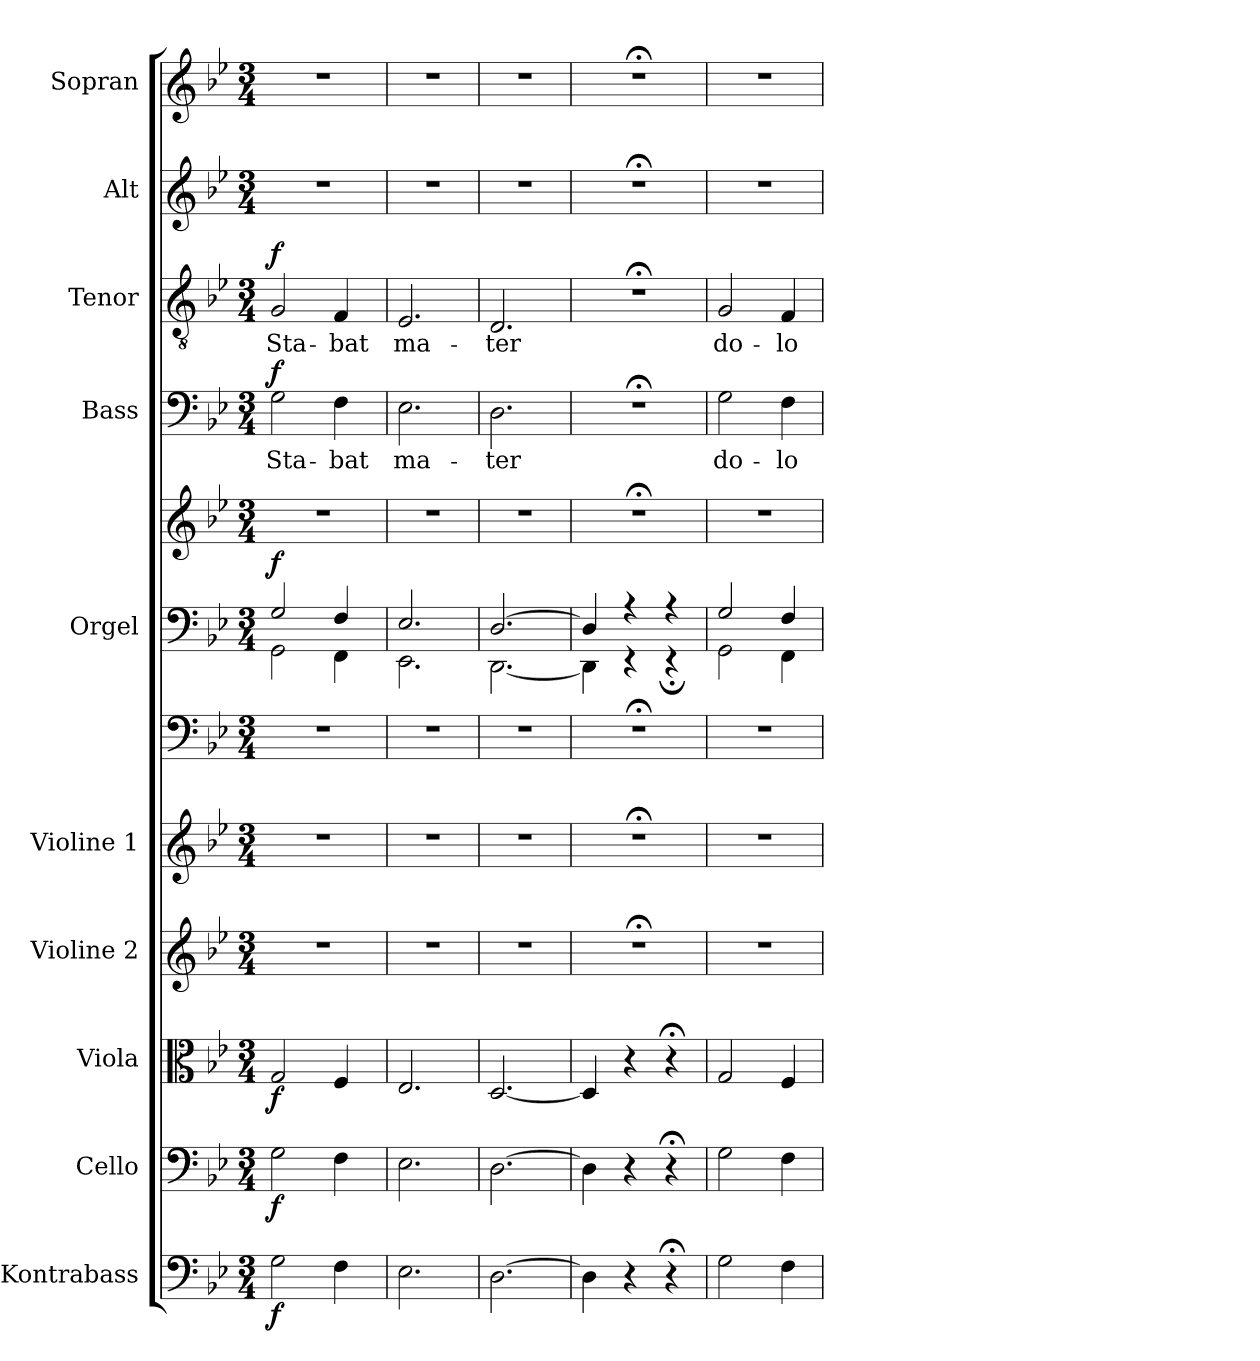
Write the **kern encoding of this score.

**kern	**dynam	**kern	**dynam	**kern	**dynam	**kern	**kern	**kern	**kern	**kern	**dynam	**kern	**text	**dynam	**kern	**text	**dynam	**kern	**kern
*part11	*part11	*part10	*part10	*part9	*part9	*part8	*part7	*part6	*part5	*part5	*part5	*part4	*part4	*part4	*part3	*part3	*part3	*part2	*part1
*staff12	*staff12	*staff11	*staff11	*staff10	*staff10	*staff9	*staff8	*staff7	*staff6	*staff5	*staff5/6	*staff4	*staff4	*staff4	*staff3	*staff3	*staff3	*staff2	*staff1
*I"Kontrabass	*	*I"Cello	*	*I"Viola	*	*I"Violine 2	*I"Violine 1	*	*I"Orgel	*	*	*I"Bass	*	*	*I"Tenor	*	*	*I"Alt	*I"Sopran
*I'Kb.	*	*	*	*I'Vla.	*	*I'Vl. 2	*I'Vl. 1	*	*I'Org.	*	*	*I'B	*	*	*I'T	*	*	*I'A	*I'S
*clefF4	*	*clefF4	*	*clefC3	*	*clefG2	*clefG2	*clefF4	*clefF4	*clefG2	*	*clefF4	*	*	*clefGv2	*	*	*clefG2	*clefG2
*ITrd7c12	*	*	*	*	*	*	*	*	*	*	*	*	*	*	*	*	*	*	*
*k[b-e-]	*	*k[b-e-]	*	*k[b-e-]	*	*k[b-e-]	*k[b-e-]	*k[b-e-]	*k[b-e-]	*k[b-e-]	*	*k[b-e-]	*	*	*k[b-e-]	*	*	*k[b-e-]	*k[b-e-]
*B-:	*	*B-:	*	*B-:	*	*B-:	*B-:	*B-:	*B-:	*B-:	*	*B-:	*	*	*B-:	*	*	*B-:	*B-:
*M3/4	*	*M3/4	*	*M3/4	*	*M3/4	*M3/4	*M3/4	*M3/4	*M3/4	*	*M3/4	*	*	*M3/4	*	*	*M3/4	*M3/4
=1	=1	=1	=1	=1	=1	=1	=1	=1	=1	=1	=1	=1	=1	=1	=1	=1	=1	=1	=1
*	*	*	*	*	*	*	*	*	*^	*	*	*	*	*	*	*	*	*	*
!	!	!	!	!	!	!	!	!	!	!	!	!	!	!	!	!	!	!	!	!LO:TX:a:Bi:t=Andante molto
!	!LO:DY:b	!	!LO:DY:b	!	!LO:DY:b	!	!	!	!	!	!	!LO:DY:a=2	!	!LO:LY:b	!LO:DY:a	!	!LO:LY:b	!LO:DY:a	!	!
*	*	*	*	*	*	*	*	*	*	*	*	*	*	*	*	*	*	*	*	*^
2GG\	f	2G\	f	2G/	f	2.r	2.r	2.r	2G/	2GG\	2.r	f	2G\	Sta-	f	2G/	Sta-	f	2.r	2.r	2ryy
!	!	!	!	!	!	!	!	!	!	!	!	!	!	!LO:LY:b	!	!	!LO:LY:b	!	!	!	!
4FF\	.	4F\	.	4F/	.	.	.	.	4F/	4FF\	.	.	4F\	-bat	.	4F/	-bat	.	.	.	8.ryy
*	*	*	*	*	*	*	*	*	*	*	*	*	*	*	*	*	*	*	*	*MM63	*
.	.	.	.	.	.	.	.	.	.	.	.	.	.	.	.	.	.	.	.	.	16ryy
=2	=2	=2	=2	=2	=2	=2	=2	=2	=2	=2	=2	=2	=2	=2	=2	=2	=2	=2	=2	=2	=2
!	!	!	!	!	!	!	!	!	!	!	!	!	!	!LO:LY:b	!	!	!LO:LY:b	!	!	!	!
*	*	*	*	*	*	*	*	*	*	*	*	*	*	*	*	*	*	*	*	*v	*v
2.EE-\	.	2.E-\	.	2.E-/	.	2.r	2.r	2.r	2.E-/	2.EE-\	2.r	.	2.E-\	ma-	.	2.E-/	ma-	.	2.r	2.r
=3	=3	=3	=3	=3	=3	=3	=3	=3	=3	=3	=3	=3	=3	=3	=3	=3	=3	=3	=3	=3
!	!	!	!	!	!	!	!	!	!	!	!	!	!	!LO:LY:b	!	!	!LO:LY:b	!	!	!
[2.DD\	.	[2.D\	.	[2.D/	.	2.r	2.r	2.r	[>2.D/	[<2.DD\	2.r	.	2.D\	-ter	.	2.D/	-ter	.	2.r	2.r
=4	=4	=4	=4	=4	=4	=4	=4	=4	=4	=4	=4	=4	=4	=4	=4	=4	=4	=4	=4	=4
!	!	!	!	!	!	!LO:N:vis=1	!LO:N:vis=1	!LO:N:vis=1	!	!	!LO:N:vis=1	!	!LO:N:vis=1	!	!	!LO:N:vis=1	!	!	!LO:N:vis=1	!LO:N:vis=1
4DD\]	.	4D\]	.	4D/]	.	2.r;<	2.r;<	2.r;<	4D/]	4DD\]	2.r;<	.	2.r;<	.	.	2.r;<	.	.	2.r;	2.r;<
4r	.	4r	.	4r	.	.	.	.	4r	4r	.	.	.	.	.	.	.	.	.	.
4r;<	.	4r;<	.	4r;<	.	.	.	.	4r	4r;<	.	.	.	.	.	.	.	.	.	.
=5	=5	=5	=5	=5	=5	=5	=5	=5	=5	=5	=5	=5	=5	=5	=5	=5	=5	=5	=5	=5
!	!	!	!	!	!	!	!	!	!	!	!	!	!	!LO:LY:b	!	!	!LO:LY:b	!	!	!
2GG\	.	2G\	.	2G/	.	2.r	2.r	2.r	2G/	2GG\	2.r	.	2G\	do-	.	2G/	do-	.	2.r	2.r
!	!	!	!	!	!	!	!	!	!	!	!	!	!	!LO:LY:b	!	!	!LO:LY:b	!	!	!
4FF\	.	4F\	.	4F/	.	.	.	.	4F/	4FF\	.	.	4F\	-lo-	.	4F/	-lo-	.	.	.
*	*	*	*	*	*	*	*	*	*v	*v	*	*	*	*	*	*	*	*	*	*
=	=	=	=	=	=	=	=	=	=	=	=	=	=	=	=	=	=	=	=
*-	*-	*-	*-	*-	*-	*-	*-	*-	*-	*-	*-	*-	*-	*-	*-	*-	*-	*-	*-
